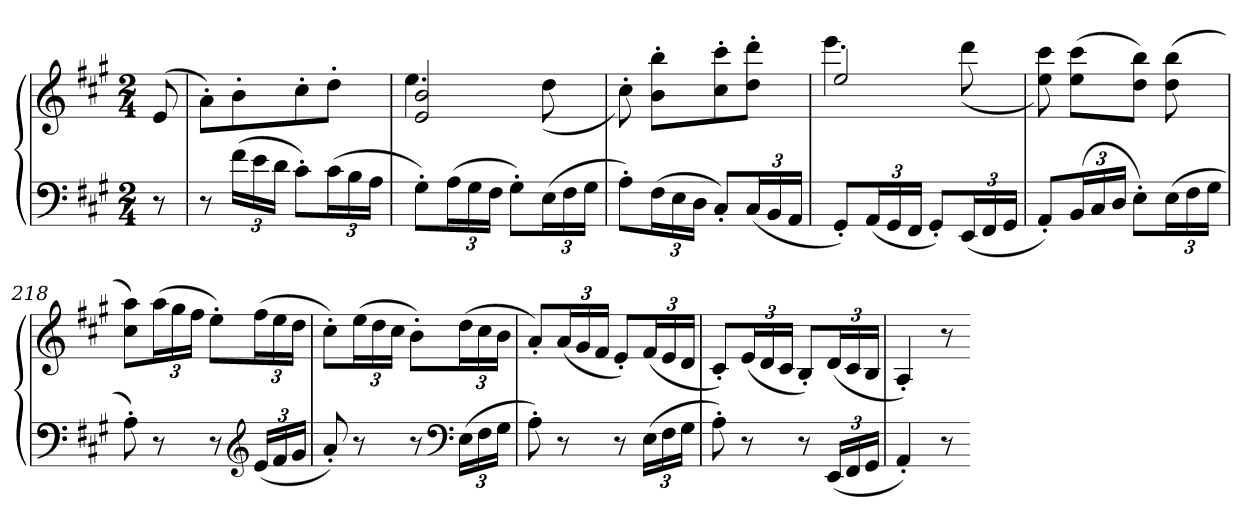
**kern	**kern
*part1	*part1
*staff2	*staff1
*clefF4	*clefG2
*k[f#c#g#]	*k[f#c#g#]
*A:	*A:
*M2/4	*M2/4
=	=
8r	(8e
=213	=213
8r	8a'L)
(24f#LL	8b'
24e	.
24dJJ	.
8c#'L)	8cc#'
(24c#L	8dd'J
24B	.
24AJJ	.
=214	=214
*	*^
8G#'L)	2e 2b	4.ee
(24AL	.	.
24G#	.	.
24F#JJ	.	.
8G#'L)	.	.
(24EL	.	(8dd
24F#	.	.
24G#JJ	.	.
*	*v	*v
=215	=215
8A'L)	8cc#')
(24F#L	8b' 8bb'L
24E	.
24DJJ	.
8C#'L)	8cc#' 8ccc#'
(24C#L	8dd' 8ddd'J
24BB	.
24AAJJ	.
=216	=216
*	*^
8GG#'L)	2ee	4.eee
(24AAL	.	.
24GG#	.	.
24FF#JJ	.	.
8GG#'L)	.	.
(24EEL	.	(8ddd
24FF#	.	.
24GG#JJ	.	.
*	*v	*v
=217	=217
8AA'L)	8ee 8ccc#)
(24BBL	(8ee 8ccc#L
24C#	.
24DJJ	.
8E'L)	8dd 8bbJ)
(24EL	(8dd 8bb
24F#	.
24G#JJ	.
=218	=218
8A')	8cc# 8aaL)
8r	(24aaL
.	24gg#
.	24ff#JJ
8r	8ee'L)
*clefG2	*
(24eLL	(24ff#L
24f#	24ee
24g#JJ	24ddJJ
=219	=219
8a')	8cc#'L)
8r	(24eeL
.	24dd
.	24cc#JJ
8r	8b'L)
*clefF4	*
(24ELL	(24ddL
24F#	24cc#
24G#JJ	24bJJ
=220	=220
8A')	8a'L)
8r	(24aL
.	24g#
.	24f#JJ
8r	8e'L)
(24ELL	(24f#L
24F#	24e
24G#JJ	24dJJ
=221	=221
8A')	8c#'L)
8r	(24eL
.	24d
.	24c#JJ
8r	8B'L)
(24EELL	(24dL
24FF#	24c#
24GG#JJ	24BJJ
=222	=222
4AA')	4A')
8r	8r
=-	=-
*-	*-
